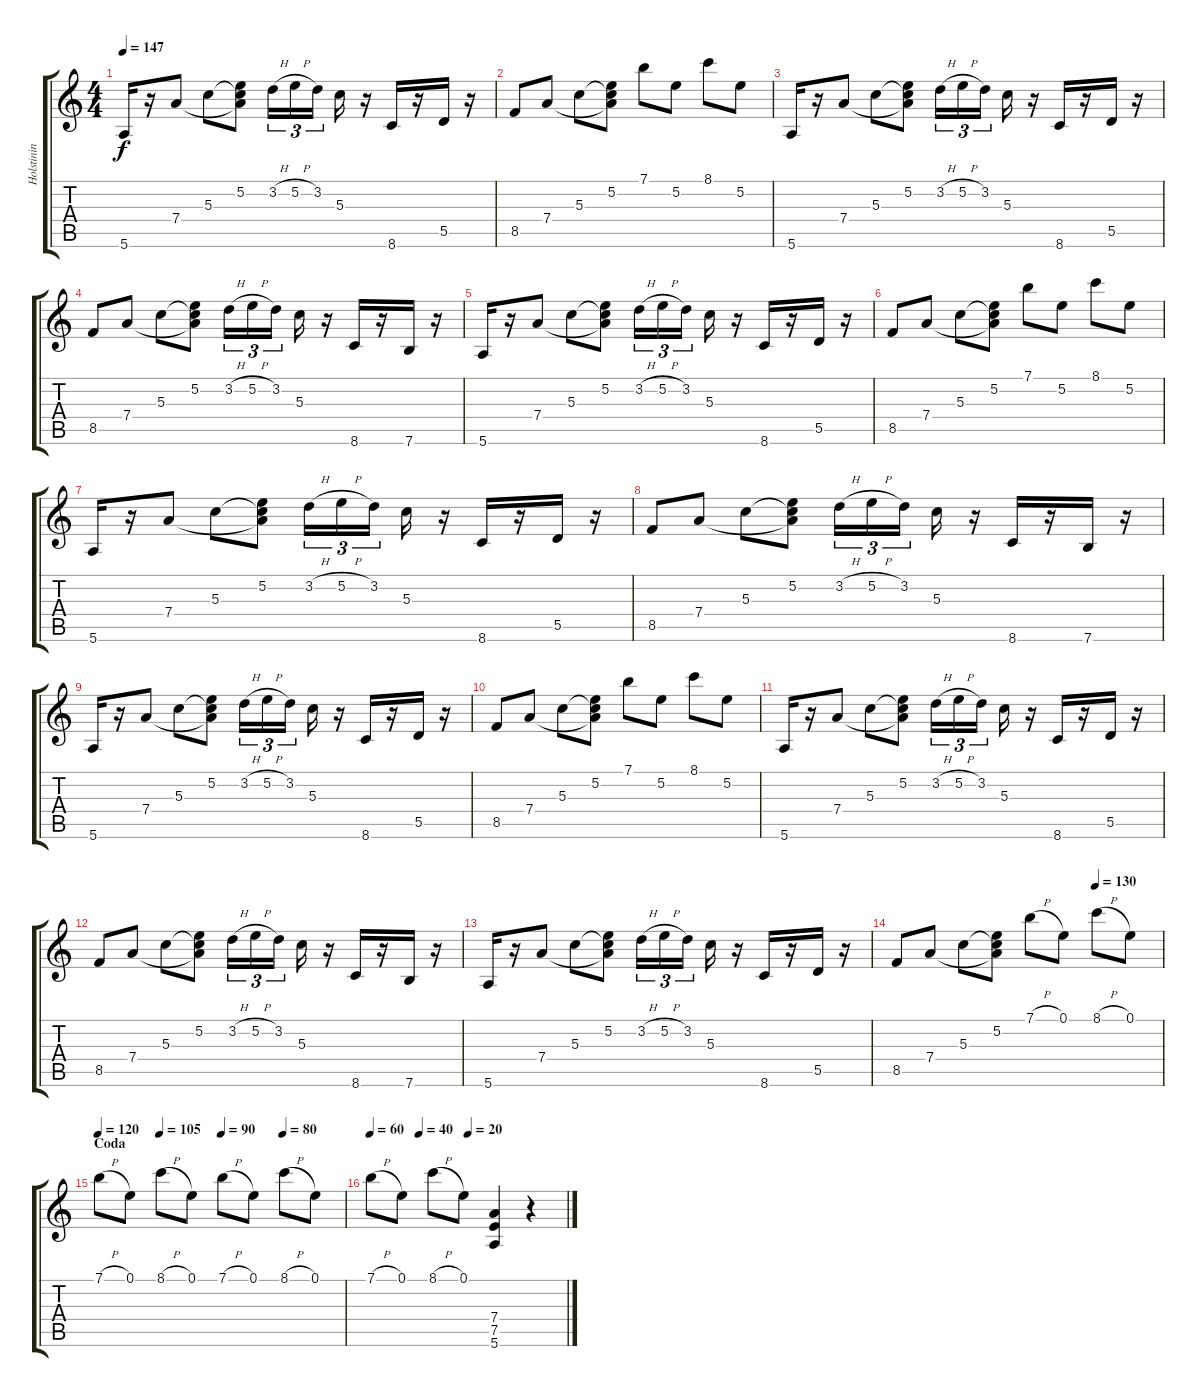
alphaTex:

\track ("Holstinin" "Holstinin") {instrument overdrivenguitar}
\staff {score tabs}
\tuning (E4 B3 G3 D3 A2 E2) {hide}
\ts (4 4)
\tempo 147
\clef g2
\ks c
5.6.16{dy f} r.16 7.4.8 5.3.8 (5.2 5.3{t} 7.4{t}).8 3.2{h}.16{tu (3 2)} 5.2{h}.16{tu (3 2)} 3.2.16{tu (3 2)} 5.3.16 r.16 8.6.16 r.16 5.5.16 r.16 |
8.5.8 7.4.8 5.3.8 (5.2 5.3{t} 7.4{t}).8 7.1.8 5.2.8 8.1.8 5.2.8 |
5.6.16 r.16 7.4.8 5.3.8 (5.2 5.3{t} 7.4{t}).8 3.2{h}.16{tu (3 2)} 5.2{h}.16{tu (3 2)} 3.2.16{tu (3 2)} 5.3.16 r.16 8.6.16 r.16 5.5.16 r.16 |
8.5.8 7.4.8 5.3.8 (5.2 5.3{t} 7.4{t}).8 3.2{h}.16{tu (3 2)} 5.2{h}.16{tu (3 2)} 3.2.16{tu (3 2)} 5.3.16 r.16 8.6.16 r.16 7.6.16 r.16 |
5.6.16 r.16 7.4.8 5.3.8 (5.2 5.3{t} 7.4{t}).8 3.2{h}.16{tu (3 2)} 5.2{h}.16{tu (3 2)} 3.2.16{tu (3 2)} 5.3.16 r.16 8.6.16 r.16 5.5.16 r.16 |
8.5.8 7.4.8 5.3.8 (5.2 5.3{t} 7.4{t}).8 7.1.8 5.2.8 8.1.8 5.2.8 |
5.6.16 r.16 7.4.8 5.3.8 (5.2 5.3{t} 7.4{t}).8 3.2{h}.16{tu (3 2)} 5.2{h}.16{tu (3 2)} 3.2.16{tu (3 2)} 5.3.16 r.16 8.6.16 r.16 5.5.16 r.16 |
8.5.8 7.4.8 5.3.8 (5.2 5.3{t} 7.4{t}).8 3.2{h}.16{tu (3 2)} 5.2{h}.16{tu (3 2)} 3.2.16{tu (3 2)} 5.3.16 r.16 8.6.16 r.16 7.6.16 r.16 |
5.6.16 r.16 7.4.8 5.3.8 (5.2 5.3{t} 7.4{t}).8 3.2{h}.16{tu (3 2)} 5.2{h}.16{tu (3 2)} 3.2.16{tu (3 2)} 5.3.16 r.16 8.6.16 r.16 5.5.16 r.16 |
8.5.8 7.4.8 5.3.8 (5.2 5.3{t} 7.4{t}).8 7.1.8 5.2.8 8.1.8 5.2.8 |
5.6.16 r.16 7.4.8 5.3.8 (5.2 5.3{t} 7.4{t}).8 3.2{h}.16{tu (3 2)} 5.2{h}.16{tu (3 2)} 3.2.16{tu (3 2)} 5.3.16 r.16 8.6.16 r.16 5.5.16 r.16 |
8.5.8 7.4.8 5.3.8 (5.2 5.3{t} 7.4{t}).8 3.2{h}.16{tu (3 2)} 5.2{h}.16{tu (3 2)} 3.2.16{tu (3 2)} 5.3.16 r.16 8.6.16 r.16 7.6.16 r.16 |
5.6.16 r.16 7.4.8 5.3.8 (5.2 5.3{t} 7.4{t}).8 3.2{h}.16{tu (3 2)} 5.2{h}.16{tu (3 2)} 3.2.16{tu (3 2)} 5.3.16 r.16 8.6.16 r.16 5.5.16 r.16 |
\tempo (130 0.75)
8.5.8 7.4.8 5.3.8 (5.2 5.3{t} 7.4{t}).8 7.1{h}.8 0.1.8 8.1{h}.8 0.1.8 |
\section ("" "Coda")
\tempo 120
\tempo (105 0.25)
\tempo (90 0.5)
\tempo (80 0.75)
7.1{h}.8 0.1.8 8.1{h}.8 0.1.8 7.1{h}.8 0.1.8 8.1{h}.8 0.1.8 |
\tempo 60
\tempo (40 0.25)
\tempo (20 0.5)
7.1{h}.8 0.1.8 8.1{h}.8 0.1.8 (7.4 7.5 5.6).4 r.4
